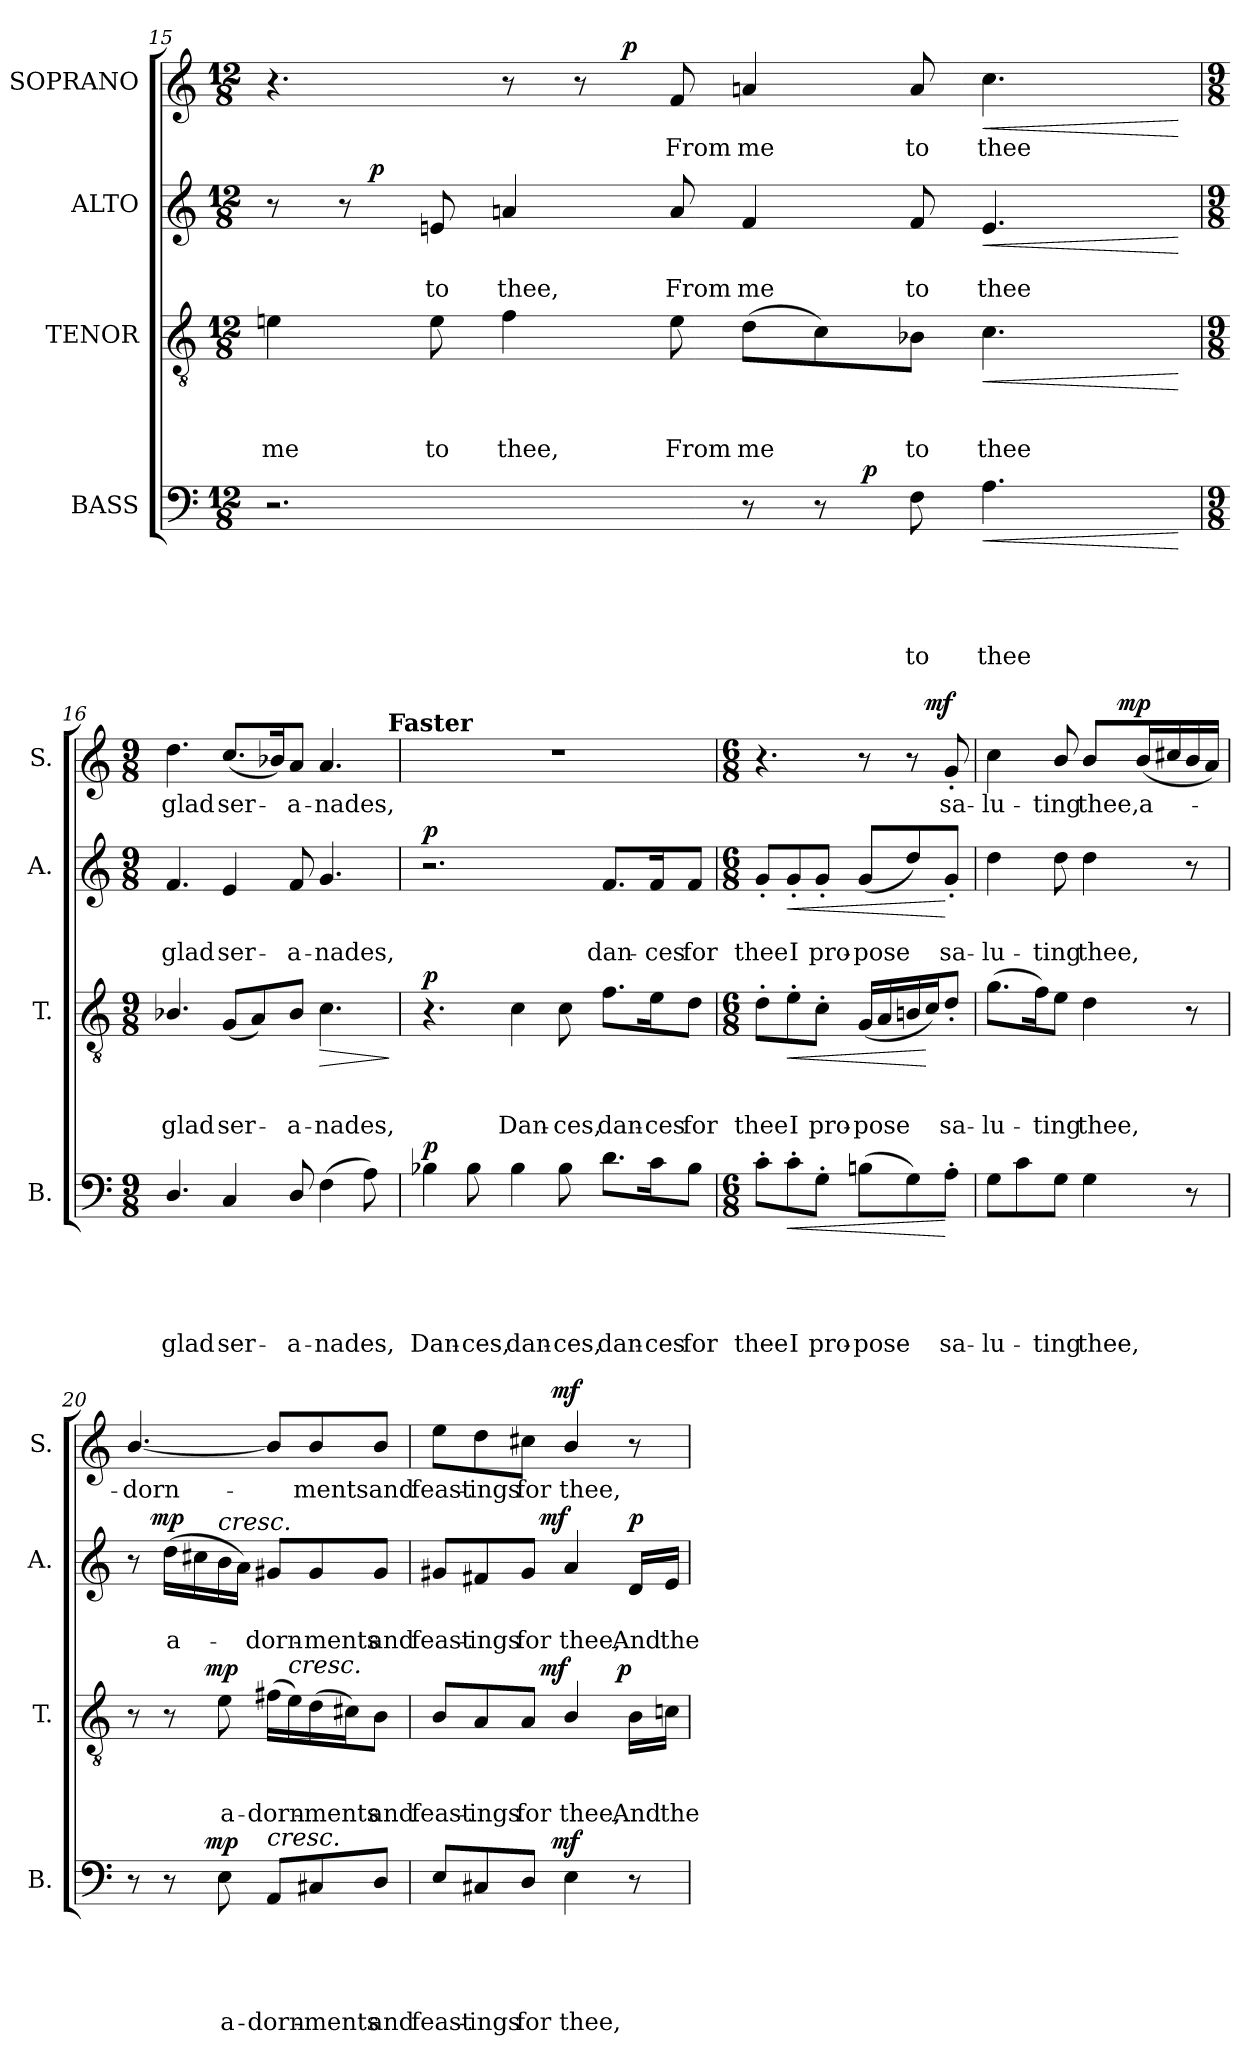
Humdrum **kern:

**kern	**text	**text	**text	**text	**text	**dynam	**kern	**text	**text	**text	**dynam	**kern	**text	**text	**dynam	**kern	**text	**dynam
*part4	*part4	*part4	*part4	*part4	*part4	*part4	*part3	*part3	*part3	*part3	*part3	*part2	*part2	*part2	*part2	*part1	*part1	*part1
*staff4	*staff4	*staff4	*staff4	*staff4	*staff4	*staff4	*staff3	*staff3	*staff3	*staff3	*staff3	*staff2	*staff2	*staff2	*staff2	*staff1	*staff1	*staff1
*I"BASS	*	*	*	*	*	*	*I"TENOR	*	*	*	*	*I"ALTO	*	*	*	*I"SOPRANO	*	*
*I'B.	*	*	*	*	*	*	*I'T.	*	*	*	*	*I'A.	*	*	*	*I'S.	*	*
*clefF4	*	*	*	*	*	*	*clefGv2	*	*	*	*	*clefG2	*	*	*	*clefG2	*	*
*k[]	*	*	*	*	*	*	*k[]	*	*	*	*	*k[]	*	*	*	*k[]	*	*
*C:	*	*	*	*	*	*	*C:	*	*	*	*	*C:	*	*	*	*C:	*	*
*M12/8	*	*	*	*	*	*	*M12/8	*	*	*	*	*M12/8	*	*	*	*M12/8	*	*
=15	=15	=15	=15	=15	=15	=15	=15	=15	=15	=15	=15	=15	=15	=15	=15	=15	=15	=15
!	!	!	!	!	!	!	!	!	!	!LO:LY:b	!	!	!	!	!	!	!	!
*^	*	*	*	*	*	*	*	*	*	*	*	*^	*	*	*	*^	*	*
2.r	2...ryy	.	.	.	.	.	.	4en\	.	.	me	.	8r	8ryy	.	.	.	4.r	2ryy	.	.
.	.	.	.	.	.	.	.	.	.	.	.	.	8r	32ryy	.	.	.	.	.	.	.
!	!	!	!	!	!	!	!	!	!	!	!	!	!	!	!	!	!LO:DY:a	!	!	!	!
.	.	.	.	.	.	.	.	.	.	.	.	.	.	1ryy	.	.	p	.	.	.	.
!	!	!	!	!	!	!	!	!	!	!	!LO:LY:b	!	!	!	!	!LO:LY:b	!	!	!	!	!
.	.	.	.	.	.	.	.	8e\	.	.	to	.	8en/	.	.	to	.	.	.	.	.
!	!	!	!	!	!	!	!	!	!	!	!LO:LY:b	!	!	!	!	!LO:LY:b	!	!	!	!	!
.	.	.	.	.	.	.	.	4f\	.	.	thee,	.	4an/	.	.	thee,	.	8r	.	.	.
.	.	.	.	.	.	.	.	.	.	.	.	.	.	.	.	.	.	8r	16ryy	.	.
!	!	!	!	!	!	!	!	!	!	!	!	!	!	!	!	!	!	!	!	!	!LO:DY:a
.	.	.	.	.	.	.	.	.	.	.	.	.	.	.	.	.	.	.	2...ryy	.	p
!	!	!	!	!	!	!	!	!	!	!	!LO:LY:b	!	!	!	!	!LO:LY:b	!	!	!	!LO:LY:b	!
.	.	.	.	.	.	.	.	8e\	.	.	From	.	8a/	.	.	From	.	8f/	.	From	.
!	!	!	!	!	!	!	!	!	!	!	!LO:LY:b	!	!	!	!	!LO:LY:b	!	!	!	!LO:LY:b	!
8r	.	.	.	.	.	.	.	(>8d\L	.	.	me	.	4f/	.	.	me	.	4an/	.	me	.
8r	.	.	.	.	.	.	.	8c\)	.	.	.	.	.	.	.	.	.	.	.	.	.
!	!	!	!	!	!	!	!LO:DY:a	!	!	!	!	!	!	!	!	!	!	!	!	!	!
.	2ryy	.	.	.	.	.	p	.	.	.	.	.	.	.	.	.	.	.	.	.	.
!	!	!	!	!	!	!LO:LY:b	!	!	!	!	!LO:LY:b	!	!	!	!	!LO:LY:b	!	!	!	!LO:LY:b	!
8F\	.	.	.	.	.	to	.	8B-X\J	.	.	to	.	8f/	.	.	to	.	8a/	.	to	.
!	!	!	!	!	!	!LO:LY:b	!LO:HP:b	!	!	!	!LO:LY:b	!LO:HP:b	!	!	!	!LO:LY:b	!LO:HP:b	!	!	!LO:LY:b	!LO:HP:b
4.A\	.	.	.	.	.	thee	<	4.c\	.	.	thee	<	4.e/	.	.	thee	<	4.cc\	.	thee	<
.	.	.	.	.	.	.	.	.	.	.	.	.	.	4ryy	.	.	.	.	.	.	.
.	.	.	.	.	.	.	.	.	.	.	.	.	.	16.ryy	.	.	.	.	.	.	.
.	16ryy	.	.	.	.	.	.	.	.	.	.	.	.	.	.	.	.	.	.	.	.
.	.	.	.	.	.	.	[	.	.	.	.	[	.	.	.	.	[	.	.	.	[
*v	*v	*	*	*	*	*	*	*	*	*	*	*	*v	*v	*	*	*	*	*	*	*
=16	=16	=16	=16	=16	=16	=16	=16	=16	=16	=16	=16	=16	=16	=16	=16	=16	=16	=16	=16
*M9/8	*	*	*	*	*	*	*M9/8	*	*	*	*	*M9/8	*	*	*	*M9/8	*	*	*
*^	*	*	*	*	*	*	*	*	*	*	*	*^	*	*	*	*	*	*	*
!	!	!	!	!	!	!LO:LY:b	!	!	!	!	!LO:LY:b	!	!	!	!	!LO:LY:b	!	!	!	!LO:LY:b	!
*v	*v	*	*	*	*	*	*	*	*	*	*	*	*v	*v	*	*	*	*	*	*	*
4.D/	.	.	.	.	glad	.	4.B-X/	.	.	glad	.	4.f/	.	glad	.	4.dd\	1ryy	glad	.
!	!	!	!	!	!LO:LY:b	!	!	!	!	!LO:LY:b	!	!	!	!LO:LY:b	!	!	!	!LO:LY:b	!
4C/	.	.	.	.	ser-	.	(<8G/L	.	.	ser-	.	4e/	.	ser-	.	(<8.cc/L	.	ser-	.
.	.	.	.	.	.	.	8A/)	.	.	.	.	.	.	.	.	.	.	.	.
.	.	.	.	.	.	.	.	.	.	.	.	.	.	.	.	16b-X/k)	.	.	.
!	!	!	!	!	!LO:LY:b	!	!	!	!	!LO:LY:b	!	!	!	!LO:LY:b	!	!	!	!LO:LY:b	!
8D/	.	.	.	.	-a-	.	8B-/J	.	.	-a-	.	8f/	.	-a-	.	8a/J	.	-a-	.
!	!	!	!	!	!LO:LY:b	!	!	!	!	!LO:LY:b	!LO:HP:b	!	!	!LO:LY:b	!	!	!	!LO:LY:b	!
(>4F\	.	.	.	.	-nades,	.	4.c\	.	.	-nades,	>	4.g/	.	-nades,	.	4.a/	.	-nades,	.
8A\)	.	.	.	.	.	.	.	.	.	.	.	.	.	.	.	.	16.ryy	.	.
*	*	*	*	*	*	*	*	*	*	*	*	*	*	*	*	*MM72	*	*	*
!	!	!	!	!	!	!	!	!	!	!	!	!	!	!	!	!	!LO:TX:a:B:t=Faster	!	!
.	.	.	.	.	.	.	.	.	.	.	.	.	.	.	.	.	32ryy	.	.
.	.	.	.	.	.	.	.	.	.	.	]	.	.	.	.	.	.	.	.
=17	=17	=17	=17	=17	=17	=17	=17	=17	=17	=17	=17	=17	=17	=17	=17	=17	=17	=17	=17
!	!	!	!	!	!LO:LY:b	!LO:DY:a	!	!	!	!	!LO:DY:a	!	!	!	!LO:DY:a	!	!	!	!
*	*	*	*	*	*	*	*	*	*	*	*	*	*	*	*	*v	*v	*	*
4B-X\	.	.	.	.	Dan-	p	4.r	.	.	.	p	2.r	.	.	p	8%9r	.	.
!	!	!	!	!	!LO:LY:b	!	!	!	!	!	!	!	!	!	!	!	!	!
8B-\	.	.	.	.	-ces,	.	.	.	.	.	.	.	.	.	.	.	.	.
!	!	!	!	!	!LO:LY:b	!	!	!	!	!LO:LY:b	!	!	!	!	!	!	!	!
4B-\	.	.	.	.	dan-	.	4c\	.	.	Dan-	.	.	.	.	.	.	.	.
!	!	!	!	!	!LO:LY:b	!	!	!	!	!LO:LY:b	!	!	!	!	!	!	!	!
8B-\	.	.	.	.	-ces,	.	8c\	.	.	-ces,	.	.	.	.	.	.	.	.
!	!	!	!	!	!LO:LY:b	!	!	!	!	!LO:LY:b	!	!	!	!LO:LY:b	!	!	!	!
8.d\L	.	.	.	.	dan-	.	8.f\L	.	.	dan-	.	8.f/L	.	dan-	.	.	.	.
!	!	!	!	!	!LO:LY:b:rj	!	!	!	!	!LO:LY:b:rj	!	!	!	!LO:LY:b:rj	!	!	!	!
16c\k	.	.	.	.	-ces	.	16e\k	.	.	-ces	.	16f/k	.	-ces	.	.	.	.
!	!	!	!	!	!LO:LY:b	!	!	!	!	!LO:LY:b	!	!	!	!LO:LY:b	!	!	!	!
8B-\J	.	.	.	.	for	.	8d\J	.	.	for	.	8f/J	.	for	.	.	.	.
!!LO:LB:g=z
=18	=18	=18	=18	=18	=18	=18	=18	=18	=18	=18	=18	=18	=18	=18	=18	=18	=18	=18
*M6/8	*	*	*	*	*	*	*M6/8	*	*	*	*	*M6/8	*	*	*	*M6/8	*	*
!	!	!	!	!	!LO:LY:b	!	!	!	!	!LO:LY:b	!	!	!	!LO:LY:b	!	!	!	!
*	*	*	*	*	*	*	*	*	*	*	*	*	*	*	*	*^	*	*
8c'>\L	.	.	.	.	thee	.	8d'>\L	.	.	thee	.	8g'</L	.	thee	.	4.r	2ryy	.	.
!	!	!	!	!	!LO:LY:b	!LO:HP:b	!	!	!	!LO:LY:b	!LO:HP:b	!	!	!LO:LY:b	!LO:HP:b	!	!	!	!
8c'>\	.	.	.	.	I	<	8e'>\	.	.	I	<	8g'</	.	I	<	.	.	.	.
!	!	!	!	!	!LO:LY:b	!	!	!	!	!LO:LY:b	!	!	!	!LO:LY:b	!	!	!	!	!
8G'>\J	.	.	.	.	pro-	.	8c'>\J	.	.	pro-	.	8g'</J	.	pro-	.	.	.	.	.
!	!	!	!	!	!LO:LY:b	!	!	!	!	!LO:LY:b	!	!	!	!LO:LY:b	!	!	!	!	!
(>8Bn\L	.	.	.	.	-pose	.	(<16G/LL	.	.	-pose	.	(<8g/L	.	-pose	.	8r	.	.	.
.	.	.	.	.	.	.	16A/	.	.	.	.	.	.	.	.	.	.	.	.
8G\)	.	.	.	.	.	.	16Bn/	.	.	.	.	8dd/)	.	.	.	8r	16ryy	.	.
!	!	!	!	!	!	!	!	!	!	!	!	!	!	!	!	!	!	!	!LO:DY:a
.	.	.	.	.	.	.	16c/J)	.	.	.	[	.	.	.	.	.	8.ryy	.	mf
!	!	!	!	!	!LO:LY:b	!	!	!	!	!LO:LY:b	!	!	!	!LO:LY:b	!	!	!	!LO:LY:b	!
8A'>\J	.	.	.	.	sa-	[	8d'</J	.	.	sa-	.	8g'</J	.	sa-	[	8g'</	.	sa-	.
=19	=19	=19	=19	=19	=19	=19	=19	=19	=19	=19	=19	=19	=19	=19	=19	=19	=19	=19	=19
!	!	!	!	!	!LO:LY:b	!	!	!	!	!LO:LY:b	!	!	!	!LO:LY:b	!	!	!	!LO:LY:b	!
8G\L	.	.	.	.	-lu-	.	(>8.g\L	.	.	-lu-	.	4dd\	.	-lu-	.	4cc\	4...ryy	-lu-	.
8c\	.	.	.	.	.	.	.	.	.	.	.	.	.	.	.	.	.	.	.
.	.	.	.	.	.	.	16f\k)	.	.	.	.	.	.	.	.	.	.	.	.
!	!	!	!	!	!LO:LY:b	!	!	!	!	!LO:LY:b	!	!	!	!LO:LY:b	!	!	!	!LO:LY:b	!
8G\J	.	.	.	.	-ting	.	8e\J	.	.	-ting	.	8dd\	.	-ting	.	8b/	.	-ting	.
!	!	!	!	!	!LO:LY:b	!	!	!	!	!LO:LY:b	!	!	!	!LO:LY:b	!	!	!	!LO:LY:b	!
4G\	.	.	.	.	thee,	.	4d\	.	.	thee,	.	4dd\	.	thee,	.	8b/L	.	thee,	.
!	!	!	!	!	!	!	!	!	!	!	!	!	!	!	!	!	!	!	!LO:DY:a
.	.	.	.	.	.	.	.	.	.	.	.	.	.	.	.	.	4ryy	.	mp
!	!	!	!	!	!	!	!	!	!	!	!	!	!	!	!	!	!	!LO:LY:b	!
.	.	.	.	.	.	.	.	.	.	.	.	.	.	.	.	(<16b/L	.	a-	.
.	.	.	.	.	.	.	.	.	.	.	.	.	.	.	.	16cc#X/	.	.	.
8r	.	.	.	.	.	.	8r	.	.	.	.	8r	.	.	.	16b/	.	.	.
.	.	.	.	.	.	.	.	.	.	.	.	.	.	.	.	16a/JJ)	.	.	.
.	.	.	.	.	.	.	.	.	.	.	.	.	.	.	.	.	32ryy	.	.
=20	=20	=20	=20	=20	=20	=20	=20	=20	=20	=20	=20	=20	=20	=20	=20	=20	=20	=20	=20
!	!	!	!	!	!	!	!	!	!	!	!	!	!	!	!	!LO:TX:a:i:t=cresc.	!	!	!
!	!	!	!	!	!	!	!	!	!	!	!	!	!	!	!	!	!	!LO:LY:b	!
*^	*	*	*	*	*	*	*^	*	*	*	*	*^	*	*	*	*v	*v	*	*
8r	8..ryy	.	.	.	.	.	.	8r	8..ryy	.	.	.	.	8r	16.ryy	.	.	.	[<4.b/	-dorn-	.
!	!	!	!	!	!	!	!	!	!	!	!	!	!	!	!	!	!	!LO:DY:a	!	!	!
.	.	.	.	.	.	.	.	.	.	.	.	.	.	.	2ryy	.	.	mp	.	.	.
!	!	!	!	!	!	!	!	!	!	!	!	!	!	!	!	!	!LO:LY:b	!	!	!	!
8r	.	.	.	.	.	.	.	8r	.	.	.	.	.	(>16dd\LL	.	.	a-	.	.	.	.
.	.	.	.	.	.	.	.	.	.	.	.	.	.	16cc#X\	.	.	.	.	.	.	.
!	!	!	!	!	!	!	!LO:DY:a	!	!	!	!	!	!LO:DY:a	!	!	!	!	!	!	!	!
.	2ryy	.	.	.	.	.	mp	.	2ryy	.	.	.	mp	.	.	.	.	.	.	.	.
!	!	!	!	!	!	!	!	!	!	!	!	!	!	!LO:TX:a:i:t=cresc.	!	!	!	!	!	!	!
!	!	!	!	!	!	!LO:LY:b	!	!	!	!	!	!LO:LY:b	!	!	!	!	!	!	!	!	!
8E\	.	.	.	.	.	a-	.	8e\	.	.	.	a-	.	16b\	.	.	.	.	.	.	.
.	.	.	.	.	.	.	.	.	.	.	.	.	.	16a\JJ)	.	.	.	.	.	.	.
!LO:TX:a:i:t=cresc.	!	!	!	!	!	!	!	!	!	!	!	!	!	!	!	!	!	!	!	!	!
!	!	!	!	!	!	!LO:LY:b	!	!	!	!	!	!LO:LY:b	!	!	!	!	!LO:LY:b	!	!	!	!
8AA/L	.	.	.	.	.	-dorn-	.	(>16f#X\LL	.	.	.	-dorn-	.	8g#X/L	.	.	-dorn-	.	8b/L]	.	.
!	!	!	!	!	!	!	!	!LO:TX:a:i:t=cresc.	!	!	!	!	!	!	!	!	!	!	!	!	!
.	.	.	.	.	.	.	.	16e\)	.	.	.	.	.	.	.	.	.	.	.	.	.
!	!	!	!	!	!	!LO:LY:b:rj	!	!	!	!	!	!LO:LY:b	!	!	!	!	!LO:LY:b:rj	!	!	!LO:LY:b	!
8C#X/	.	.	.	.	.	-ments	.	(>16d\	.	.	.	-ments	.	8g#/	.	.	-ments	.	8b/	-ments	.
.	.	.	.	.	.	.	.	16c#X\J)	.	.	.	.	.	.	.	.	.	.	.	.	.
.	.	.	.	.	.	.	.	.	.	.	.	.	.	.	8ryy	.	.	.	.	.	.
!	!	!	!	!	!	!LO:LY:b	!	!	!	!	!	!LO:LY:b	!	!	!	!	!LO:LY:b	!	!	!LO:LY:b	!
8D/J	.	.	.	.	.	and	.	8B\J	.	.	.	and	.	8g#/J	.	.	and	.	8b/J	and	.
.	32ryy	.	.	.	.	.	.	.	32ryy	.	.	.	.	.	32ryy	.	.	.	.	.	.
=21	=21	=21	=21	=21	=21	=21	=21	=21	=21	=21	=21	=21	=21	=21	=21	=21	=21	=21	=21	=21	=21
!	!	!	!	!	!	!LO:LY:b	!	!	!	!	!	!LO:LY:b	!	!	!	!	!LO:LY:b	!	!	!LO:LY:b	!
*	*	*	*	*	*	*	*	*	*^	*	*	*	*	*	*	*	*	*	*^	*	*
8E/L	4ryy	.	.	.	.	feast-	.	8B/L	4ryy	2ryy	.	.	feast-	.	8g#X/L	4ryy	.	feast-	.	8ee\L	4ryy	feast-	.
!	!	!	!	!	!	!LO:LY:b:rj	!	!	!	!	!	!	!LO:LY:b:rj	!	!	!	!	!LO:LY:b:rj	!	!	!	!LO:LY:b:rj	!
8C#X/	.	.	.	.	.	-ings	.	8A/	.	.	.	.	-ings	.	8f#X/	.	.	-ings	.	8dd\	.	-ings	.
!	!	!	!	!	!	!LO:LY:b	!	!	!	!	!	!	!LO:LY:b	!	!	!	!	!LO:LY:b	!	!	!	!LO:LY:b	!
8D/J	16.ryy	.	.	.	.	for	.	8A/J	16ryy	.	.	.	for	.	8g#/J	16ryy	.	for	.	8cc#X\J	16.ryy	for	.
!	!	!	!	!	!	!	!	!	!	!	!	!	!	!LO:DY:a	!	!	!	!	!LO:DY:a	!	!	!	!
.	.	.	.	.	.	.	.	.	4..ryy	.	.	.	.	mf	.	4..ryy	.	.	mf	.	.	.	.
!	!	!	!	!	!	!	!LO:DY:a	!	!	!	!	!	!	!	!	!	!	!	!	!	!	!	!LO:DY:a
.	4ryy	.	.	.	.	.	mf	.	.	.	.	.	.	.	.	.	.	.	.	.	4ryy	.	mf
!	!	!	!	!	!	!LO:LY:b	!	!	!	!	!	!	!LO:LY:b	!	!	!	!	!LO:LY:b	!	!	!	!LO:LY:b	!
4E\	.	.	.	.	.	thee,	.	4B/	.	.	.	.	thee,	.	4a/	.	.	thee,	.	4b/	.	thee,	.
.	.	.	.	.	.	.	.	.	.	16.ryy	.	.	.	.	.	.	.	.	.	.	.	.	.
!	!	!	!	!	!	!	!	!	!	!	!	!	!	!LO:DY:a	!	!	!	!	!	!	!	!	!
.	8ryy	.	.	.	.	.	.	.	.	8ryy	.	.	.	p	.	.	.	.	.	.	8ryy	.	.
!	!	!	!	!	!	!	!	!	!	!	!	!	!LO:LY:b	!	!	!	!	!LO:LY:b	!LO:DY:a	!	!	!	!
8r	.	.	.	.	.	.	.	16B\LL	.	.	.	.	And	.	16d/LL	.	.	And	p	8r	.	.	.
!	!	!	!	!	!	!	!	!	!	!	!	!	!LO:LY:b	!	!	!	!	!LO:LY:b	!	!	!	!	!
.	.	.	.	.	.	.	.	16cn\JJ	.	.	.	.	the	.	16e/JJ	.	.	the	.	.	.	.	.
.	32ryy	.	.	.	.	.	.	.	.	32ryy	.	.	.	.	.	.	.	.	.	.	32ryy	.	.
*v	*v	*	*	*	*	*	*	*	*	*	*	*	*	*	*v	*v	*	*	*	*v	*v	*	*
*	*	*	*	*	*	*	*v	*v	*v	*	*	*	*	*	*	*	*	*	*	*
=	=	=	=	=	=	=	=	=	=	=	=	=	=	=	=	=	=	=
*-	*-	*-	*-	*-	*-	*-	*-	*-	*-	*-	*-	*-	*-	*-	*-	*-	*-	*-
